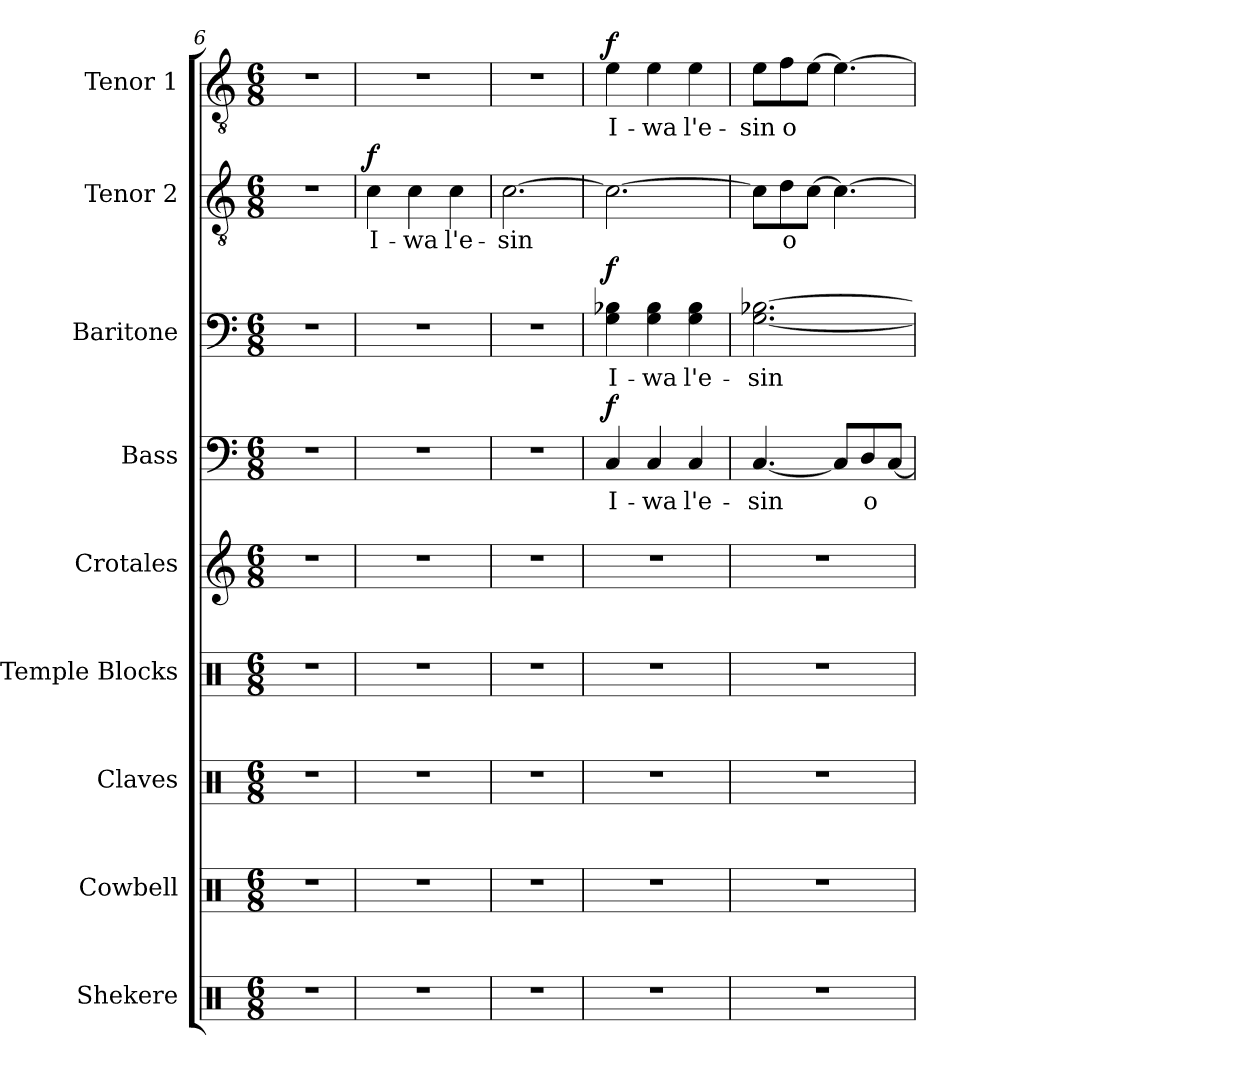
**kern	**kern	**kern	**kern	**kern	**kern	**text	**dynam	**kern	**text	**dynam	**kern	**text	**dynam	**kern	**text	**dynam
*part9	*part8	*part7	*part6	*part5	*part4	*part4	*part4	*part3	*part3	*part3	*part2	*part2	*part2	*part1	*part1	*part1
*staff9	*staff8	*staff7	*staff6	*staff5	*staff4	*staff4	*staff4	*staff3	*staff3	*staff3	*staff2	*staff2	*staff2	*staff1	*staff1	*staff1
*I"Shekere	*I"Cowbell	*I"Claves	*I"Temple Blocks	*I"Crotales	*I"Bass	*	*	*I"Baritone	*	*	*I"Tenor 2	*	*	*I"Tenor 1	*	*
*I'Sh.	*I'Cow.	*I'Clv.	*I'T. Bl.	*I'Crot.	*I'B.	*	*	*I'Bar.	*	*	*I'T.2	*	*	*I'T.1	*	*
*clefX	*clefX	*clefX	*clefX	*clefG2	*clefF4	*	*	*clefF4	*	*	*clefGv2	*	*	*clefGv2	*	*
*	*	*	*	*ITrd-14c-24	*	*	*	*	*	*	*ITrd7c12	*	*	*ITrd7c12	*	*
*k[]	*k[]	*k[]	*k[]	*k[]	*k[]	*	*	*k[]	*	*	*k[]	*	*	*k[]	*	*
*C:	*C:	*C:	*C:	*C:	*C:	*	*	*C:	*	*	*C:	*	*	*C:	*	*
*M6/8	*M6/8	*M6/8	*M6/8	*M6/8	*M6/8	*	*	*M6/8	*	*	*M6/8	*	*	*M6/8	*	*
=6	=6	=6	=6	=6	=6	=6	=6	=6	=6	=6	=6	=6	=6	=6	=6	=6
!LO:N:vis=1	!LO:N:vis=1	!LO:N:vis=1	!LO:N:vis=1	!LO:N:vis=1	!LO:N:vis=1	!	!	!LO:N:vis=1	!	!	!LO:N:vis=1	!	!	!LO:N:vis=1	!	!
2.r	2.r	2.r	2.r	2.r	2.r	.	.	2.r	.	.	2.r	.	.	2.r	.	.
=7	=7	=7	=7	=7	=7	=7	=7	=7	=7	=7	=7	=7	=7	=7	=7	=7
!LO:N:vis=1	!LO:N:vis=1	!LO:N:vis=1	!LO:N:vis=1	!LO:N:vis=1	!LO:N:vis=1	!	!	!LO:N:vis=1	!	!	!	!	!	!	!	!
!	!	!	!	!	!	!	!	!	!	!	!	!LO:LY:b:color=#000000	!	!LO:N:vis=1	!	!
2.r	2.r	2.r	2.r	2.r	2.r	.	.	2.r	.	.	4Ci\	I-	f	2.r	.	.
!	!	!	!	!	!	!	!	!	!	!	!	!LO:LY:b:color=#000000	!	!	!	!
.	.	.	.	.	.	.	.	.	.	.	4Ci\	-wa	.	.	.	.
!	!	!	!	!	!	!	!	!	!	!	!	!LO:LY:b:color=#000000	!	!	!	!
.	.	.	.	.	.	.	.	.	.	.	4Ci\	l'e-	.	.	.	.
=8	=8	=8	=8	=8	=8	=8	=8	=8	=8	=8	=8	=8	=8	=8	=8	=8
!LO:N:vis=1	!LO:N:vis=1	!LO:N:vis=1	!LO:N:vis=1	!LO:N:vis=1	!LO:N:vis=1	!	!	!LO:N:vis=1	!	!	!	!	!	!	!	!
!	!	!	!	!	!	!	!	!	!	!	!	!LO:LY:b:color=#000000	!	!LO:N:vis=1	!	!
2.r	2.r	2.r	2.r	2.r	2.r	.	.	2.r	.	.	[2.Ci\	-sin	.	2.r	.	.
=9	=9	=9	=9	=9	=9	=9	=9	=9	=9	=9	=9	=9	=9	=9	=9	=9
!LO:N:vis=1	!LO:N:vis=1	!LO:N:vis=1	!LO:N:vis=1	!LO:N:vis=1	!	!	!	!	!	!	!	!	!	!	!	!
!	!	!	!	!	!	!LO:LY:b:color=#000000	!	!	!	!	!	!	!	!	!	!
!	!	!	!	!	!	!	!	!	!LO:LY:b:color=#000000	!	!	!	!	!	!	!
!	!	!	!	!	!	!	!	!	!	!	!	!	!	!	!LO:LY:b:color=#000000	!
2.r	2.r	2.r	2.r	2.r	4Ci/	I-	f	4Gi\ 4B-Xi	I-	f	2.Ci\_	.	.	4Ei\	I-	f
!	!	!	!	!	!	!LO:LY:b:color=#000000	!	!	!	!	!	!	!	!	!	!
!	!	!	!	!	!	!	!	!	!LO:LY:b:color=#000000	!	!	!	!	!	!	!
!	!	!	!	!	!	!	!	!	!	!	!	!	!	!	!LO:LY:b:color=#000000	!
.	.	.	.	.	4Ci/	-wa	.	4Gi\ 4B-i	-wa	.	.	.	.	4Ei\	-wa	.
!	!	!	!	!	!	!LO:LY:b:color=#000000	!	!	!	!	!	!	!	!	!	!
!	!	!	!	!	!	!	!	!	!LO:LY:b:color=#000000	!	!	!	!	!	!	!
!	!	!	!	!	!	!	!	!	!	!	!	!	!	!	!LO:LY:b:color=#000000	!
.	.	.	.	.	4Ci/	l'e-	.	4Gi\ 4B-i	l'e-	.	.	.	.	4Ei\	l'e-	.
=10	=10	=10	=10	=10	=10	=10	=10	=10	=10	=10	=10	=10	=10	=10	=10	=10
!LO:N:vis=1	!LO:N:vis=1	!LO:N:vis=1	!LO:N:vis=1	!LO:N:vis=1	!	!	!	!	!	!	!	!	!	!	!	!
!	!	!	!	!	!	!LO:LY:b:color=#000000	!	!	!	!	!	!	!	!	!	!
!	!	!	!	!	!	!	!	!	!LO:LY:b:color=#000000	!	!	!	!	!	!	!
!	!	!	!	!	!	!	!	!	!	!	!	!	!	!	!LO:LY:b:color=#000000	!
2.r	2.r	2.r	2.r	2.r	[4.Ci/	-sin	.	[2.Gi\ [2.B-Xi	-sin	.	8Ci\L]	.	.	8Ei\L	-sin	.
!	!	!	!	!	!	!	!	!	!	!	!	!LO:LY:b:color=#000000	!	!	!	!
!	!	!	!	!	!	!	!	!	!	!	!	!	!	!	!LO:LY:b:color=#000000	!
.	.	.	.	.	.	.	.	.	.	.	8Di\	o	.	8Fi\	o	.
.	.	.	.	.	.	.	.	.	.	.	[8Ci\J	.	.	[8Ei\J	.	.
.	.	.	.	.	8Ci/L]	.	.	.	.	.	4.Ci\_	.	.	4.Ei\_	.	.
!	!	!	!	!	!	!LO:LY:b:color=#000000	!	!	!	!	!	!	!	!	!	!
.	.	.	.	.	8Di/	o	.	.	.	.	.	.	.	.	.	.
.	.	.	.	.	[8Ci/J	.	.	.	.	.	.	.	.	.	.	.
=	=	=	=	=	=	=	=	=	=	=	=	=	=	=	=	=
*-	*-	*-	*-	*-	*-	*-	*-	*-	*-	*-	*-	*-	*-	*-	*-	*-
